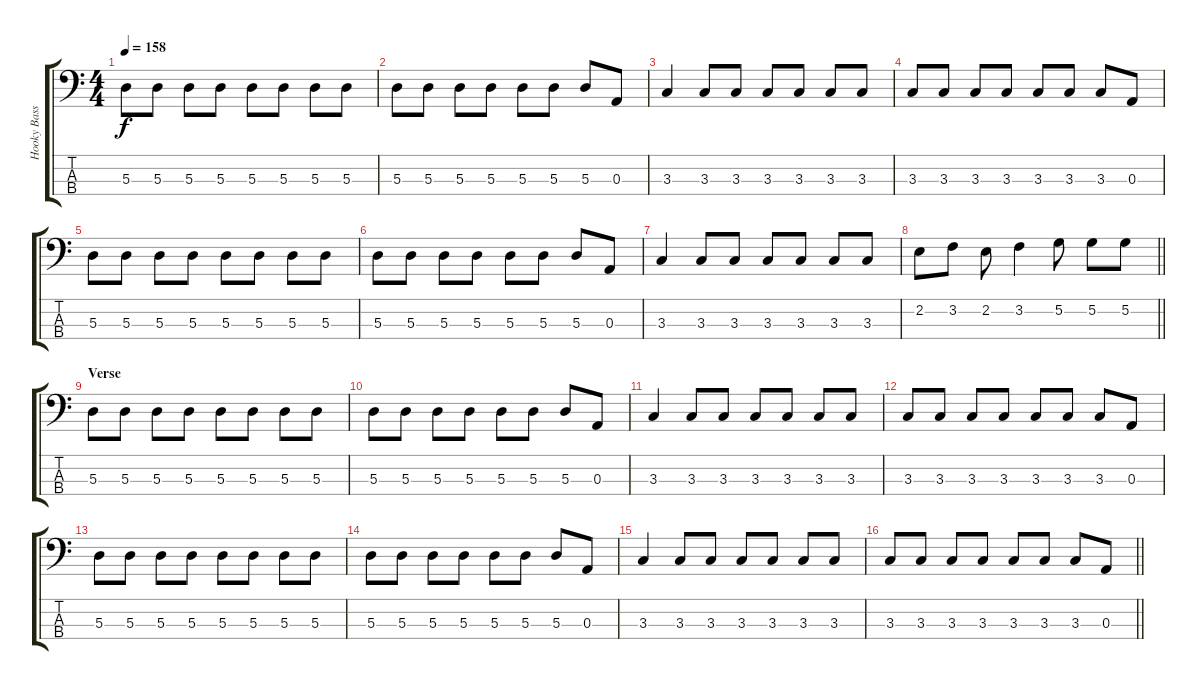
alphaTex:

\track ("Hooky Bass" "Hooky Bass") {instrument electricbasspick}
\staff {score tabs}
\tuning (G2 D2 A1 E1) {hide}
\ts (4 4)
\tempo 158
\clef f4
\ks c
5.3.8{dy f} 5.3.8 5.3.8 5.3.8 5.3.8 5.3.8 5.3.8 5.3.8 |
5.3.8 5.3.8 5.3.8 5.3.8 5.3.8 5.3.8 5.3.8 0.3.8 |
3.3.4 3.3.8 3.3.8 3.3.8 3.3.8 3.3.8 3.3.8 |
3.3.8 3.3.8 3.3.8 3.3.8 3.3.8 3.3.8 3.3.8 0.3.8 |
5.3.8 5.3.8 5.3.8 5.3.8 5.3.8 5.3.8 5.3.8 5.3.8 |
5.3.8 5.3.8 5.3.8 5.3.8 5.3.8 5.3.8 5.3.8 0.3.8 |
3.3.4 3.3.8 3.3.8 3.3.8 3.3.8 3.3.8 3.3.8 |
\barLineRight lightlight
2.2.8 3.2.8 2.2.8 3.2.4 5.2.8 5.2.8 5.2.8 |
\section ("" "Verse")
5.3.8 5.3.8 5.3.8 5.3.8 5.3.8 5.3.8 5.3.8 5.3.8 |
5.3.8 5.3.8 5.3.8 5.3.8 5.3.8 5.3.8 5.3.8 0.3.8 |
3.3.4 3.3.8 3.3.8 3.3.8 3.3.8 3.3.8 3.3.8 |
3.3.8 3.3.8 3.3.8 3.3.8 3.3.8 3.3.8 3.3.8 0.3.8 |
5.3.8 5.3.8 5.3.8 5.3.8 5.3.8 5.3.8 5.3.8 5.3.8 |
5.3.8 5.3.8 5.3.8 5.3.8 5.3.8 5.3.8 5.3.8 0.3.8 |
3.3.4 3.3.8 3.3.8 3.3.8 3.3.8 3.3.8 3.3.8 |
\barLineRight lightlight
3.3.8 3.3.8 3.3.8 3.3.8 3.3.8 3.3.8 3.3.8 0.3.8
